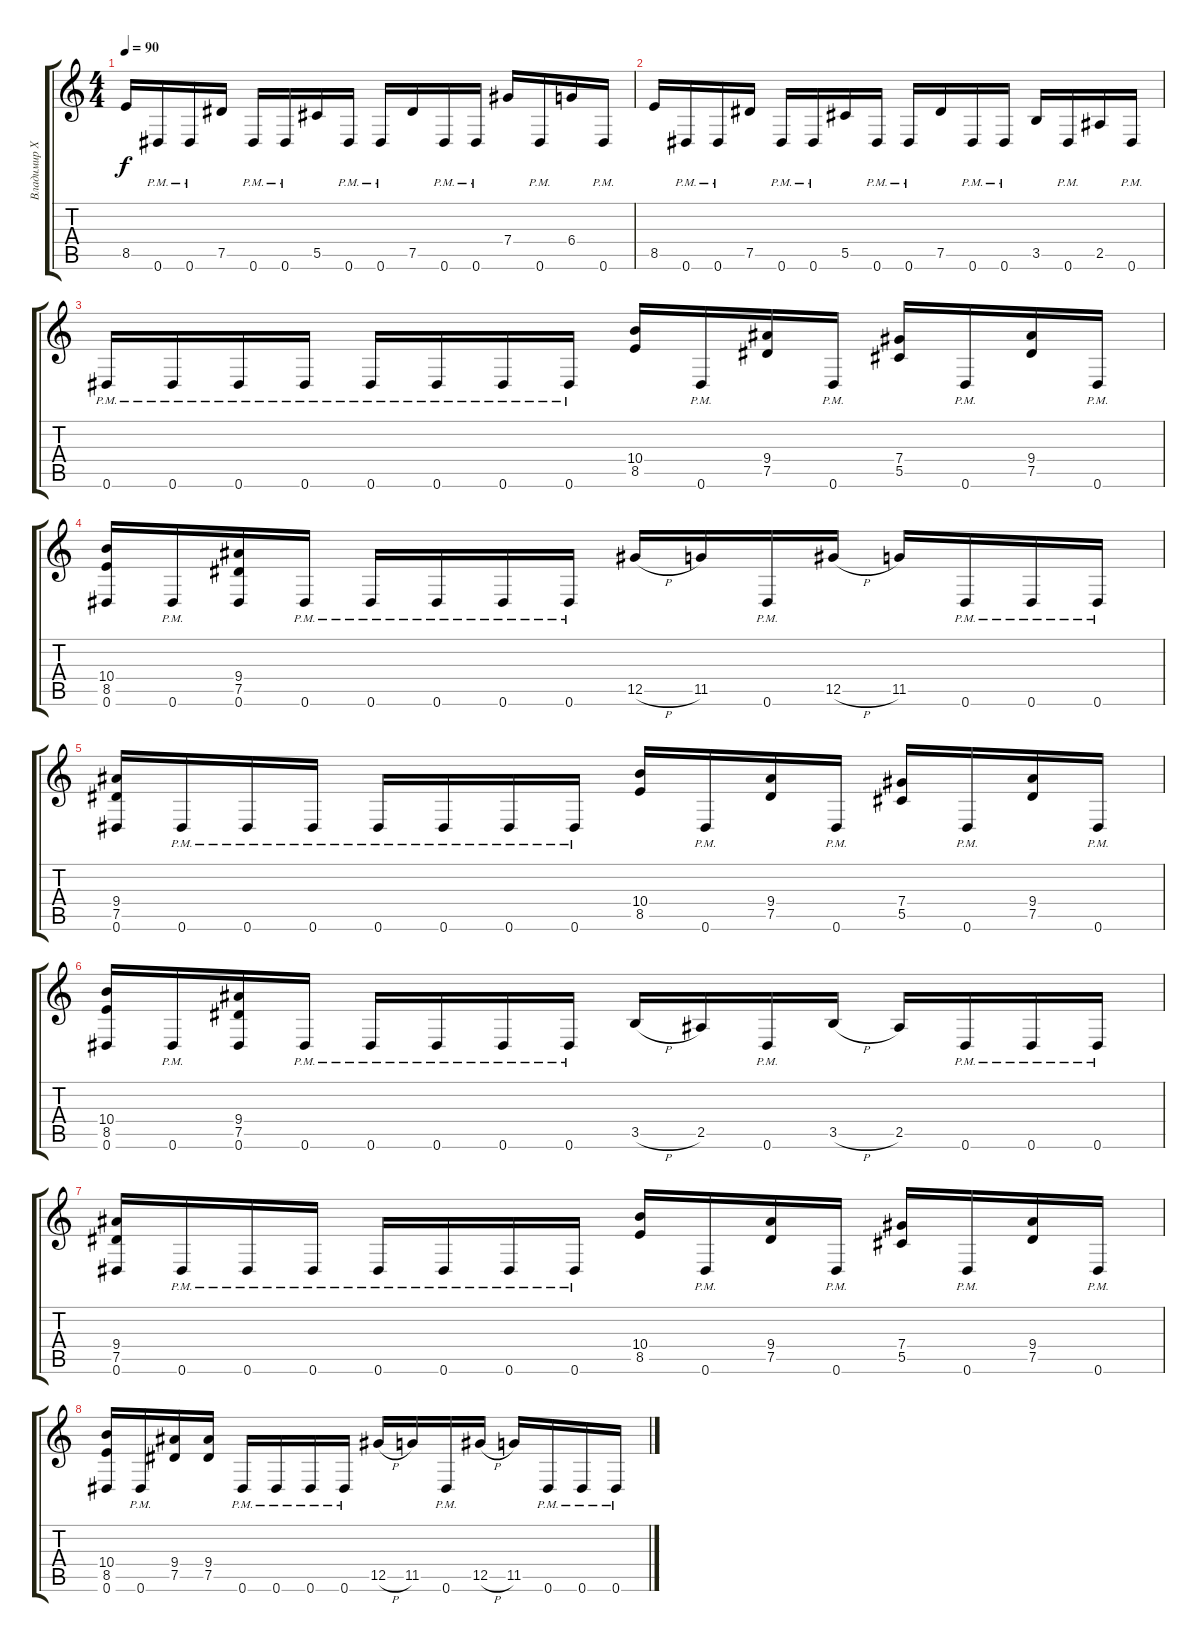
\track ("Владимир Холстинин" "Владимир Х") {instrument electricguitarclean}
\staff {score tabs}
\tuning (Eb4 Bb3 Gb3 Db3 Ab2 Eb2) {hide}
\ts (4 4)
\tempo 90
\clef g2
\ks c
8.5.16{dy f} 0.6{pm}.16 0.6{pm}.16 7.5.16 0.6{pm}.16 0.6{pm}.16 5.5.16 0.6{pm}.16 0.6{pm}.16 7.5.16 0.6{pm}.16 0.6{pm}.16 7.4.16 0.6{pm}.16 6.4.16 0.6{pm}.16 |
8.5.16 0.6{pm}.16 0.6{pm}.16 7.5.16 0.6{pm}.16 0.6{pm}.16 5.5.16 0.6{pm}.16 0.6{pm}.16 7.5.16 0.6{pm}.16 0.6{pm}.16 3.5.16 0.6{pm}.16 2.5.16 0.6{pm}.16 |
0.6{pm}.16 0.6{pm}.16 0.6{pm}.16 0.6{pm}.16 0.6{pm}.16 0.6{pm}.16 0.6{pm}.16 0.6{pm}.16 (10.4 8.5).16 0.6{pm}.16 (9.4 7.5).16 0.6{pm}.16 (7.4 5.5).16 0.6{pm}.16 (9.4 7.5).16 0.6{pm}.16 |
(10.4 8.5 0.6).16 0.6{pm}.16 (9.4 7.5 0.6).16 0.6{pm}.16 0.6{pm}.16 0.6{pm}.16 0.6{pm}.16 0.6{pm}.16 12.5{h}.16 11.5.16 0.6{pm}.16 12.5{h}.16 11.5.16 0.6{pm}.16 0.6{pm}.16 0.6{pm}.16 |
(9.4 7.5 0.6).16 0.6{pm}.16 0.6{pm}.16 0.6{pm}.16 0.6{pm}.16 0.6{pm}.16 0.6{pm}.16 0.6{pm}.16 (10.4 8.5).16 0.6{pm}.16 (9.4 7.5).16 0.6{pm}.16 (7.4 5.5).16 0.6{pm}.16 (9.4 7.5).16 0.6{pm}.16 |
(10.4 8.5 0.6).16 0.6{pm}.16 (9.4 7.5 0.6).16 0.6{pm}.16 0.6{pm}.16 0.6{pm}.16 0.6{pm}.16 0.6{pm}.16 3.5{h}.16 2.5.16 0.6{pm}.16 3.5{h}.16 2.5.16 0.6{pm}.16 0.6{pm}.16 0.6{pm}.16 |
(9.4 7.5 0.6).16 0.6{pm}.16 0.6{pm}.16 0.6{pm}.16 0.6{pm}.16 0.6{pm}.16 0.6{pm}.16 0.6{pm}.16 (10.4 8.5).16 0.6{pm}.16 (9.4 7.5).16 0.6{pm}.16 (7.4 5.5).16 0.6{pm}.16 (9.4 7.5).16 0.6{pm}.16 |
(10.4 8.5 0.6).16 0.6{pm}.16 (9.4 7.5).16 (9.4 7.5).16 0.6{pm}.16 0.6{pm}.16 0.6{pm}.16 0.6{pm}.16 12.5{h}.16 11.5.16 0.6{pm}.16 12.5{h}.16 11.5.16 0.6{pm}.16 0.6{pm}.16 0.6{pm}.16
